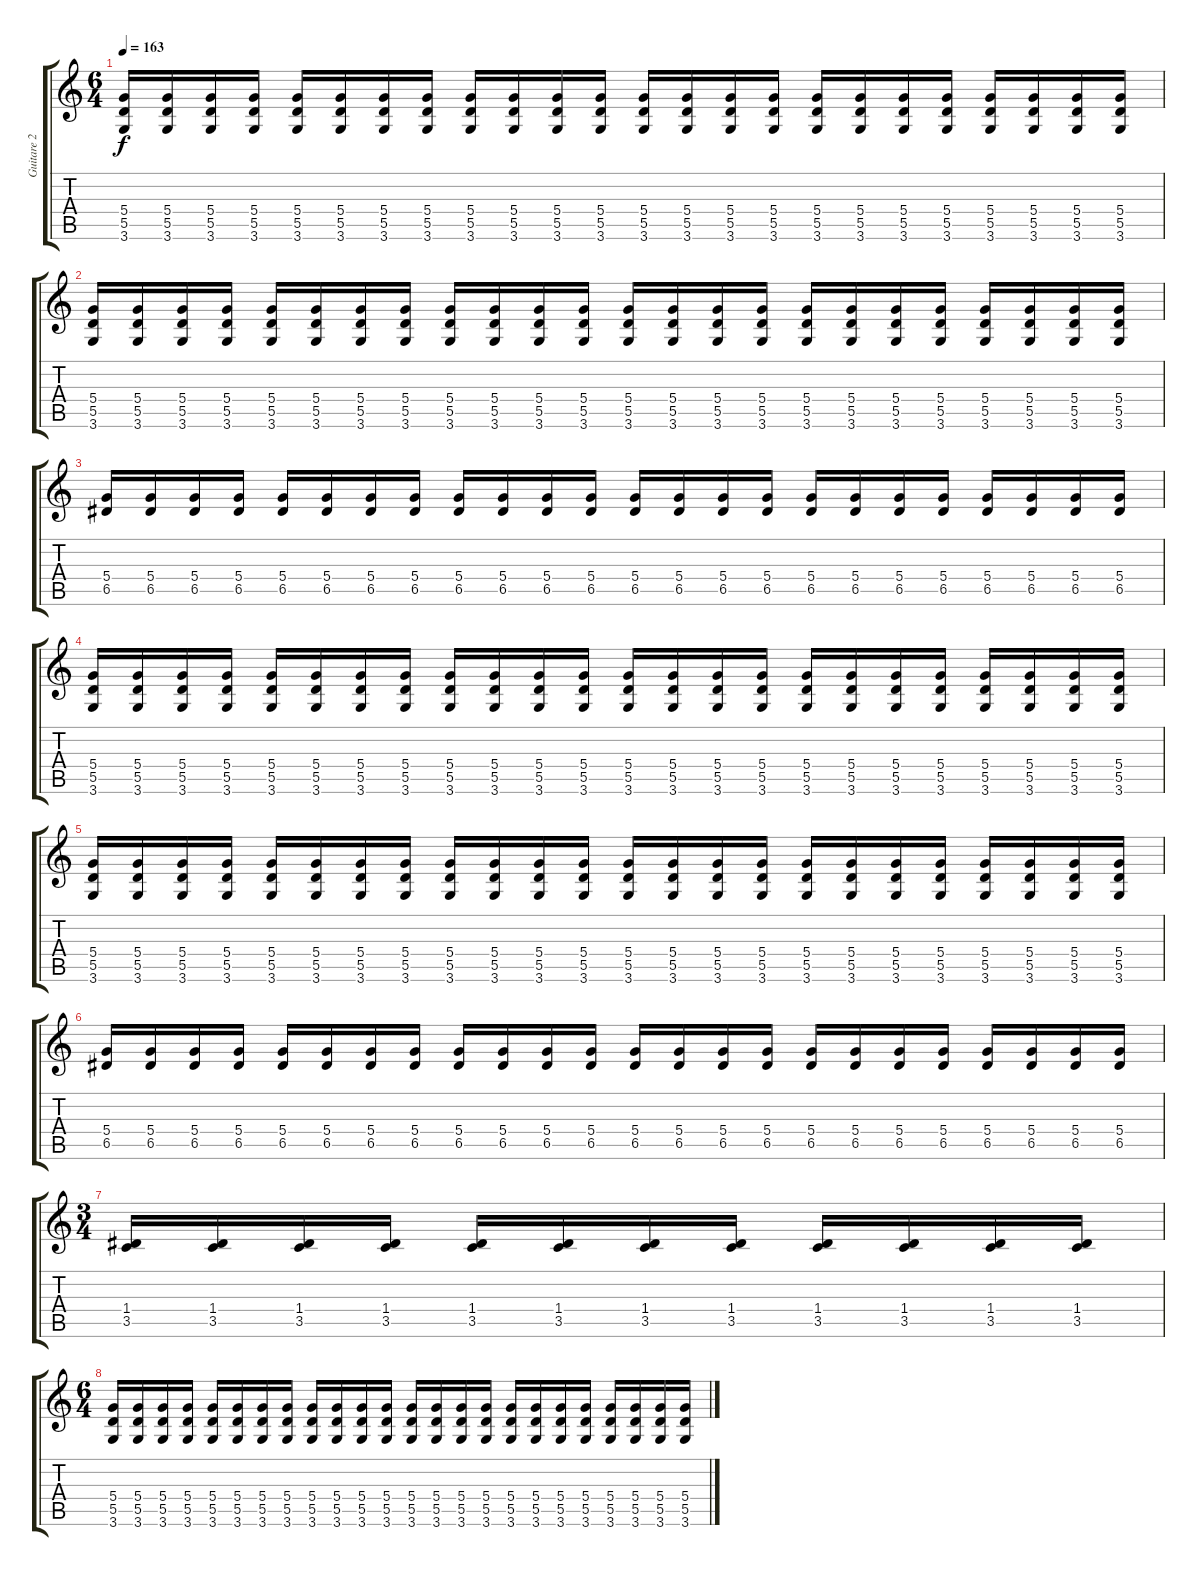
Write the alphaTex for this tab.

\track ("Guitare 2" "Guitare 2") {instrument overdrivenguitar}
\staff {score tabs}
\tuning (E4 B3 G3 D3 A2 E2) {hide}
\ts (6 4)
\tempo 163
\clef g2
\ks c
(5.4 5.5 3.6).16{dy f} (5.4 5.5 3.6).16 (5.4 5.5 3.6).16 (5.4 5.5 3.6).16 (5.4 5.5 3.6).16 (5.4 5.5 3.6).16 (5.4 5.5 3.6).16 (5.4 5.5 3.6).16 (5.4 5.5 3.6).16 (5.4 5.5 3.6).16 (5.4 5.5 3.6).16 (5.4 5.5 3.6).16 (5.4 5.5 3.6).16 (5.4 5.5 3.6).16 (5.4 5.5 3.6).16 (5.4 5.5 3.6).16 (5.4 5.5 3.6).16 (5.4 5.5 3.6).16 (5.4 5.5 3.6).16 (5.4 5.5 3.6).16 (5.4 5.5 3.6).16 (5.4 5.5 3.6).16 (5.4 5.5 3.6).16 (5.4 5.5 3.6).16 |
(5.4 5.5 3.6).16 (5.4 5.5 3.6).16 (5.4 5.5 3.6).16 (5.4 5.5 3.6).16 (5.4 5.5 3.6).16 (5.4 5.5 3.6).16 (5.4 5.5 3.6).16 (5.4 5.5 3.6).16 (5.4 5.5 3.6).16 (5.4 5.5 3.6).16 (5.4 5.5 3.6).16 (5.4 5.5 3.6).16 (5.4 5.5 3.6).16 (5.4 5.5 3.6).16 (5.4 5.5 3.6).16 (5.4 5.5 3.6).16 (5.4 5.5 3.6).16 (5.4 5.5 3.6).16 (5.4 5.5 3.6).16 (5.4 5.5 3.6).16 (5.4 5.5 3.6).16 (5.4 5.5 3.6).16 (5.4 5.5 3.6).16 (5.4 5.5 3.6).16 |
(5.4 6.5).16 (5.4 6.5).16 (5.4 6.5).16 (5.4 6.5).16 (5.4 6.5).16 (5.4 6.5).16 (5.4 6.5).16 (5.4 6.5).16 (5.4 6.5).16 (5.4 6.5).16 (5.4 6.5).16 (5.4 6.5).16 (5.4 6.5).16 (5.4 6.5).16 (5.4 6.5).16 (5.4 6.5).16 (5.4 6.5).16 (5.4 6.5).16 (5.4 6.5).16 (5.4 6.5).16 (5.4 6.5).16 (5.4 6.5).16 (5.4 6.5).16 (5.4 6.5).16 |
(5.4 5.5 3.6).16 (5.4 5.5 3.6).16 (5.4 5.5 3.6).16 (5.4 5.5 3.6).16 (5.4 5.5 3.6).16 (5.4 5.5 3.6).16 (5.4 5.5 3.6).16 (5.4 5.5 3.6).16 (5.4 5.5 3.6).16 (5.4 5.5 3.6).16 (5.4 5.5 3.6).16 (5.4 5.5 3.6).16 (5.4 5.5 3.6).16 (5.4 5.5 3.6).16 (5.4 5.5 3.6).16 (5.4 5.5 3.6).16 (5.4 5.5 3.6).16 (5.4 5.5 3.6).16 (5.4 5.5 3.6).16 (5.4 5.5 3.6).16 (5.4 5.5 3.6).16 (5.4 5.5 3.6).16 (5.4 5.5 3.6).16 (5.4 5.5 3.6).16 |
(5.4 5.5 3.6).16 (5.4 5.5 3.6).16 (5.4 5.5 3.6).16 (5.4 5.5 3.6).16 (5.4 5.5 3.6).16 (5.4 5.5 3.6).16 (5.4 5.5 3.6).16 (5.4 5.5 3.6).16 (5.4 5.5 3.6).16 (5.4 5.5 3.6).16 (5.4 5.5 3.6).16 (5.4 5.5 3.6).16 (5.4 5.5 3.6).16 (5.4 5.5 3.6).16 (5.4 5.5 3.6).16 (5.4 5.5 3.6).16 (5.4 5.5 3.6).16 (5.4 5.5 3.6).16 (5.4 5.5 3.6).16 (5.4 5.5 3.6).16 (5.4 5.5 3.6).16 (5.4 5.5 3.6).16 (5.4 5.5 3.6).16 (5.4 5.5 3.6).16 |
(5.4 6.5).16 (5.4 6.5).16 (5.4 6.5).16 (5.4 6.5).16 (5.4 6.5).16 (5.4 6.5).16 (5.4 6.5).16 (5.4 6.5).16 (5.4 6.5).16 (5.4 6.5).16 (5.4 6.5).16 (5.4 6.5).16 (5.4 6.5).16 (5.4 6.5).16 (5.4 6.5).16 (5.4 6.5).16 (5.4 6.5).16 (5.4 6.5).16 (5.4 6.5).16 (5.4 6.5).16 (5.4 6.5).16 (5.4 6.5).16 (5.4 6.5).16 (5.4 6.5).16 |
\ts (3 4)
(1.4 3.5).16 (1.4 3.5).16 (1.4 3.5).16 (1.4 3.5).16 (1.4 3.5).16 (1.4 3.5).16 (1.4 3.5).16 (1.4 3.5).16 (1.4 3.5).16 (1.4 3.5).16 (1.4 3.5).16 (1.4 3.5).16 |
\ts (6 4)
(5.4 5.5 3.6).16 (5.4 5.5 3.6).16 (5.4 5.5 3.6).16 (5.4 5.5 3.6).16 (5.4 5.5 3.6).16 (5.4 5.5 3.6).16 (5.4 5.5 3.6).16 (5.4 5.5 3.6).16 (5.4 5.5 3.6).16 (5.4 5.5 3.6).16 (5.4 5.5 3.6).16 (5.4 5.5 3.6).16 (5.4 5.5 3.6).16 (5.4 5.5 3.6).16 (5.4 5.5 3.6).16 (5.4 5.5 3.6).16 (5.4 5.5 3.6).16 (5.4 5.5 3.6).16 (5.4 5.5 3.6).16 (5.4 5.5 3.6).16 (5.4 5.5 3.6).16 (5.4 5.5 3.6).16 (5.4 5.5 3.6).16 (5.4 5.5 3.6).16
